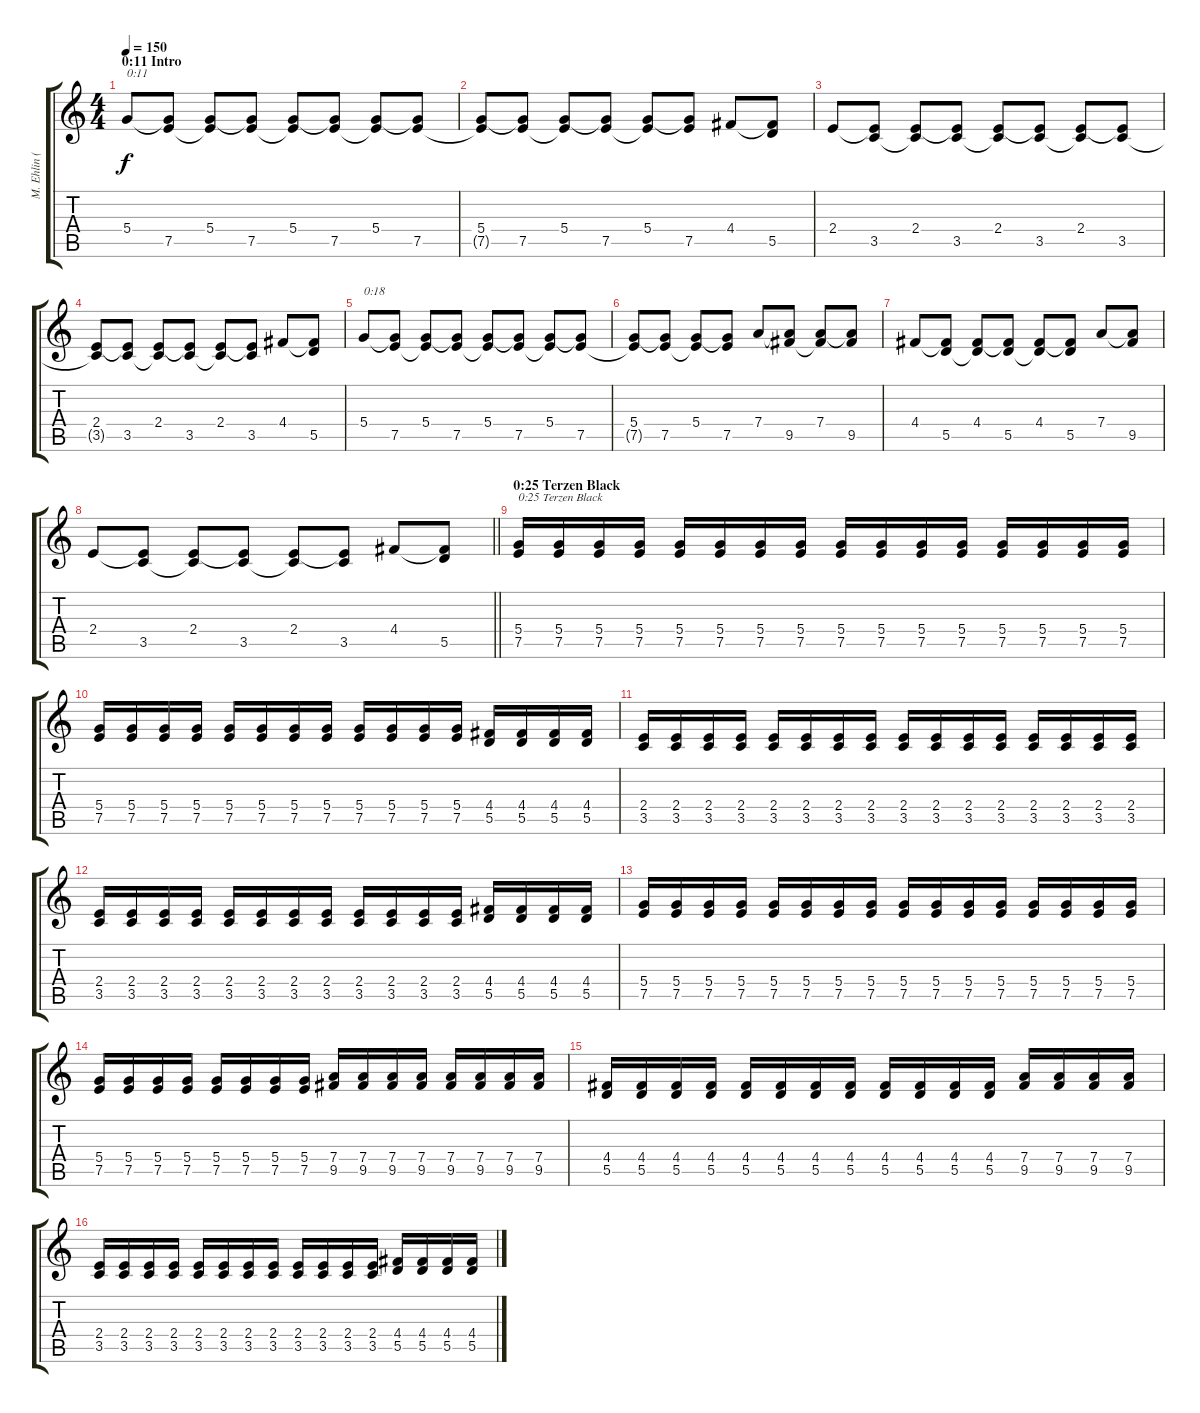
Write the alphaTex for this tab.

\track ("M. Ehlin (right guitar)" "M. Ehlin (") {instrument distortionguitar}
\staff {score tabs}
\tuning (E4 B3 G3 D3 A2 E2) {hide}
\ts (4 4)
\section ("" "0:11 Intro")
\tempo 150
\clef g2
\ks c
5.4.8{txt "0:11" dy f instrument distortionguitar} (5.4{t} 7.5).8 (5.4 7.5{t}).8 (5.4{t} 7.5).8 (5.4 7.5{t}).8 (5.4{t} 7.5).8 (5.4 7.5{t}).8 (5.4{t} 7.5).8 |
(5.4 7.5{t}).8 (5.4{t} 7.5).8 (5.4 7.5{t}).8 (5.4{t} 7.5).8 (5.4 7.5{t}).8 (5.4{t} 7.5).8 4.4.8 (4.4{t} 5.5).8 |
2.4.8 (2.4{t} 3.5).8 (2.4 3.5{t}).8 (2.4{t} 3.5).8 (2.4 3.5{t}).8 (2.4{t} 3.5).8 (2.4 3.5{t}).8 (2.4{t} 3.5).8 |
(2.4 3.5{t}).8 (2.4{t} 3.5).8 (2.4 3.5{t}).8 (2.4{t} 3.5).8 (2.4 3.5{t}).8 (2.4{t} 3.5).8 4.4.8 (4.4{t} 5.5).8 |
5.4.8{txt "0:18"} (5.4{t} 7.5).8 (5.4 7.5{t}).8 (5.4{t} 7.5).8 (5.4 7.5{t}).8 (5.4{t} 7.5).8 (5.4 7.5{t}).8 (5.4{t} 7.5).8 |
(5.4 7.5{t}).8 (5.4{t} 7.5).8 (5.4 7.5{t}).8 (5.4{t} 7.5).8 7.4.8 (7.4{t} 9.5).8 (7.4 9.5{t}).8 (7.4{t} 9.5).8 |
4.4.8 (4.4{t} 5.5).8 (4.4 5.5{t}).8 (4.4{t} 5.5).8 (4.4 5.5{t}).8 (4.4{t} 5.5).8 7.4.8 (7.4{t} 9.5).8 |
\barLineRight lightlight
2.4.8 (2.4{t} 3.5).8 (2.4 3.5{t}).8 (2.4{t} 3.5).8 (2.4 3.5{t}).8 (2.4{t} 3.5).8 4.4.8 (4.4{t} 5.5).8 |
\section ("" "0:25 Terzen Black")
(5.4 7.5).16{txt "0:25 Terzen Black"} (5.4 7.5).16 (5.4 7.5).16 (5.4 7.5).16 (5.4 7.5).16 (5.4 7.5).16 (5.4 7.5).16 (5.4 7.5).16 (5.4 7.5).16 (5.4 7.5).16 (5.4 7.5).16 (5.4 7.5).16 (5.4 7.5).16 (5.4 7.5).16 (5.4 7.5).16 (5.4 7.5).16 |
(5.4 7.5).16 (5.4 7.5).16 (5.4 7.5).16 (5.4 7.5).16 (5.4 7.5).16 (5.4 7.5).16 (5.4 7.5).16 (5.4 7.5).16 (5.4 7.5).16 (5.4 7.5).16 (5.4 7.5).16 (5.4 7.5).16 (4.4 5.5).16 (4.4 5.5).16 (4.4 5.5).16 (4.4 5.5).16 |
(2.4 3.5).16 (2.4 3.5).16 (2.4 3.5).16 (2.4 3.5).16 (2.4 3.5).16 (2.4 3.5).16 (2.4 3.5).16 (2.4 3.5).16 (2.4 3.5).16 (2.4 3.5).16 (2.4 3.5).16 (2.4 3.5).16 (2.4 3.5).16 (2.4 3.5).16 (2.4 3.5).16 (2.4 3.5).16 |
(2.4 3.5).16 (2.4 3.5).16 (2.4 3.5).16 (2.4 3.5).16 (2.4 3.5).16 (2.4 3.5).16 (2.4 3.5).16 (2.4 3.5).16 (2.4 3.5).16 (2.4 3.5).16 (2.4 3.5).16 (2.4 3.5).16 (4.4 5.5).16 (4.4 5.5).16 (4.4 5.5).16 (4.4 5.5).16 |
(5.4 7.5).16 (5.4 7.5).16 (5.4 7.5).16 (5.4 7.5).16 (5.4 7.5).16 (5.4 7.5).16 (5.4 7.5).16 (5.4 7.5).16 (5.4 7.5).16 (5.4 7.5).16 (5.4 7.5).16 (5.4 7.5).16 (5.4 7.5).16 (5.4 7.5).16 (5.4 7.5).16 (5.4 7.5).16 |
(5.4 7.5).16 (5.4 7.5).16 (5.4 7.5).16 (5.4 7.5).16 (5.4 7.5).16 (5.4 7.5).16 (5.4 7.5).16 (5.4 7.5).16 (7.4 9.5).16 (7.4 9.5).16 (7.4 9.5).16 (7.4 9.5).16 (7.4 9.5).16 (7.4 9.5).16 (7.4 9.5).16 (7.4 9.5).16 |
(4.4 5.5).16 (4.4 5.5).16 (4.4 5.5).16 (4.4 5.5).16 (4.4 5.5).16 (4.4 5.5).16 (4.4 5.5).16 (4.4 5.5).16 (4.4 5.5).16 (4.4 5.5).16 (4.4 5.5).16 (4.4 5.5).16 (7.4 9.5).16 (7.4 9.5).16 (7.4 9.5).16 (7.4 9.5).16 |
(2.4 3.5).16 (2.4 3.5).16 (2.4 3.5).16 (2.4 3.5).16 (2.4 3.5).16 (2.4 3.5).16 (2.4 3.5).16 (2.4 3.5).16 (2.4 3.5).16 (2.4 3.5).16 (2.4 3.5).16 (2.4 3.5).16 (4.4 5.5).16 (4.4 5.5).16 (4.4 5.5).16 (4.4 5.5).16
